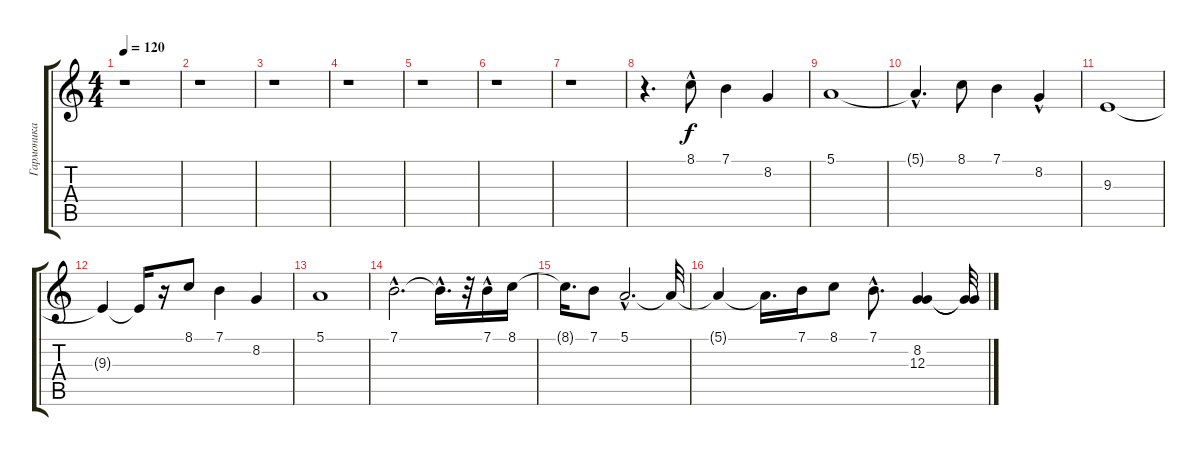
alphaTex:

\track ("Гармоника" "Гармоника") {instrument harmonica}
\staff {score tabs}
\tuning (E4 B3 G3 D3 A2 E2) {hide}
\ts (4 4)
\tempo 120
\clef g2
\ks c
r.1{dy f} |
r.1 |
r.1 |
r.1 |
r.1 |
r.1 |
r.1 |
r.4{d} 8.1{hac}.8{volume 12} 7.1.4 8.2.4 |
5.1.1 |
5.1{hac t}.4{d} 8.1.8 7.1.4 8.2{hac}.4 |
9.3.1 |
9.3{t}.4 9.3{t}.16 r.16 8.1.8 7.1.4 8.2.4 |
5.1.1 |
7.1{hac}.2{d} 7.1{hac t}.16{d} r.32 7.1{hac}.16 8.1.16 |
8.1{t}.16{d} 7.1.8 5.1{hac}.2{d} 5.1{t}.32 |
5.1{t}.4 5.1{t}.16{d} 7.1.16 8.1.8 7.1{hac}.8{d} (8.2 12.3).4 (8.2{t} 12.3{t}).32
